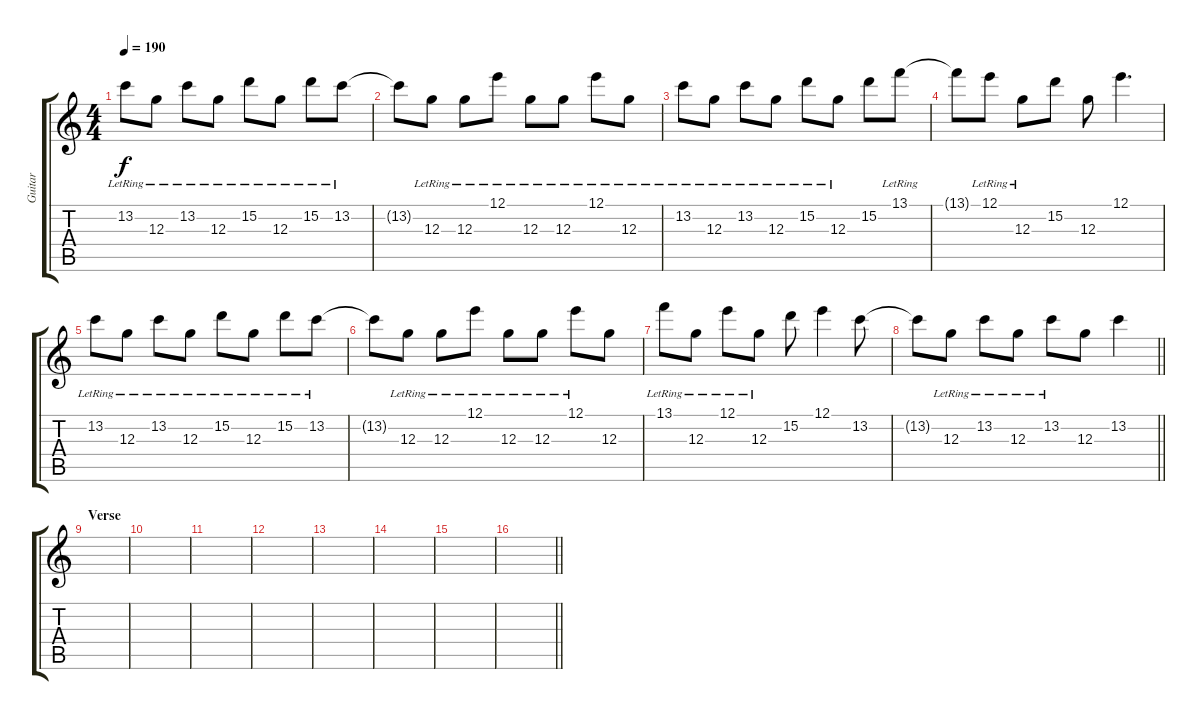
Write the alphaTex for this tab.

\track ("Guitar" "Guitar") {instrument distortionguitar}
\staff {score tabs}
\tuning (E4 B3 G3 D3 A2 E2) {hide}
\ts (4 4)
\tempo 190
\clef g2
\ks c
13.2{lr}.8{dy f} 12.3{lr}.8 13.2{lr}.8 12.3{lr}.8 15.2{lr}.8 12.3{lr}.8 15.2{lr}.8 13.2{lr}.8 |
13.2{t}.8 12.3{lr}.8 12.3{lr}.8 12.1{lr}.8 12.3{lr}.8 12.3{lr}.8 12.1{lr}.8 12.3{lr}.8 |
13.2{lr}.8 12.3{lr}.8 13.2{lr}.8 12.3{lr}.8 15.2{lr}.8 12.3{lr}.8 15.2.8 13.1{lr}.8 |
13.1{t}.8 12.1{lr}.8 12.3{lr}.8 15.2.8 12.3.8 12.1.4{d} |
13.2{lr}.8 12.3{lr}.8 13.2{lr}.8 12.3{lr}.8 15.2{lr}.8 12.3{lr}.8 15.2{lr}.8 13.2{lr}.8 |
13.2{t}.8 12.3{lr}.8 12.3{lr}.8 12.1{lr}.8 12.3{lr}.8 12.3{lr}.8 12.1{lr}.8 12.3.8 |
13.1{lr}.8 12.3{lr}.8 12.1{lr}.8 12.3{lr}.8 15.2.8 12.1.4 13.2.8 |
\barLineRight lightlight
13.2{t}.8 12.3{lr}.8 13.2{lr}.8 12.3{lr}.8 13.2{lr}.8 12.3.8 13.2.4 |
\section ("" "Verse")
|
|
|
|
|
|
|
\barLineRight lightlight
